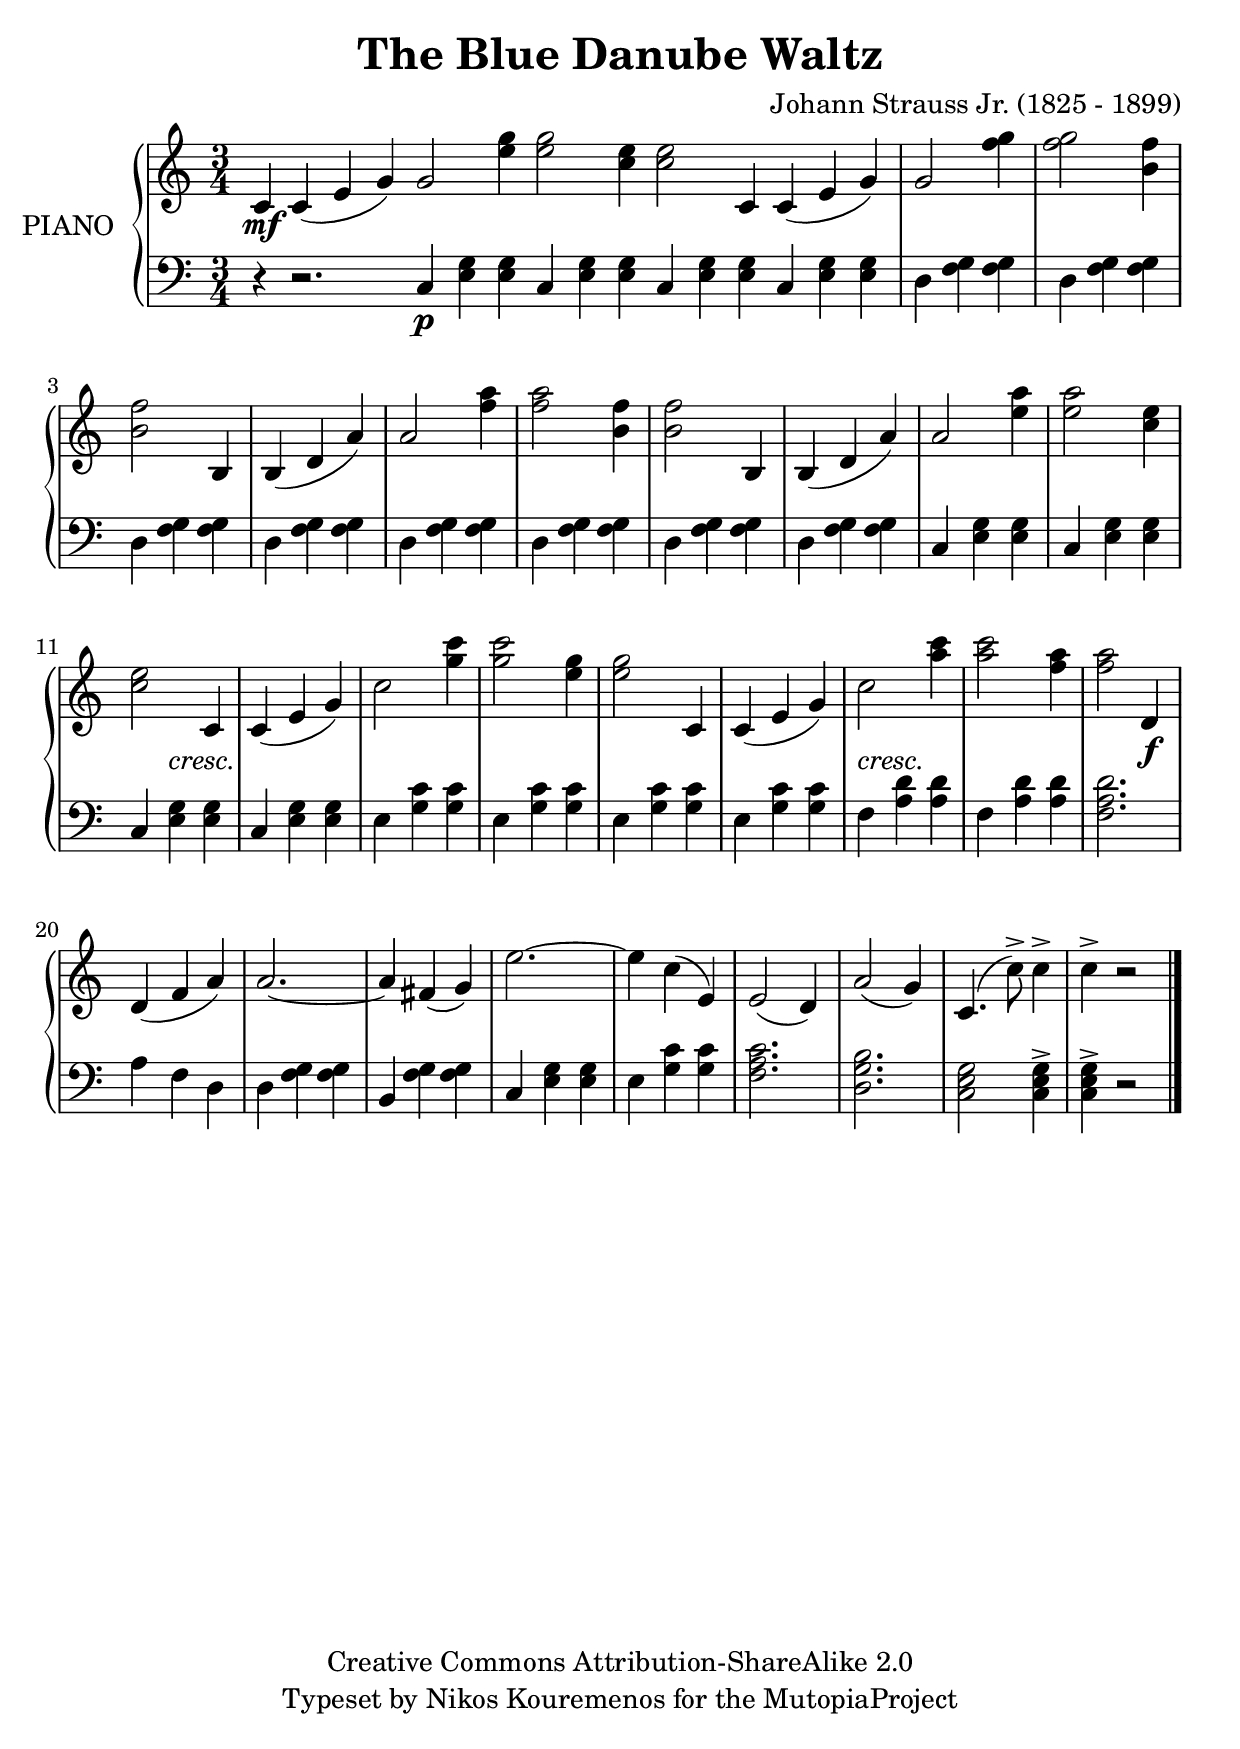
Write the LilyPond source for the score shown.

\version "2.4.2"

% The Blue Danube Waltz
% Johann Strauss Jr.
% 
% typeset by Nikos Kouremenos <kourem AT gmail DOT com>
% source by Christian Mondrup Four Hand Piano reduction (Werner Icking Music Archive)
% also transposed to C major and some other changes. The main theme only (one page)
% so beginners will love me :)
% the 4hand full original can be downloaded from 
% http://icking-music-archive.org/ByComposer/J.Strauss.html
%
% This file was last updated on 2005-1-12.
%
% This music is part of the Mutopia project (http://www.MutopiaProject.org/).
% Copyright (c) The Mutopia Project and Nikos Kouremenos, 2005.
%
% This work is licensed under the Creative Commons Attribution-ShareAlike License 2.0,
% with the additional permission that attribution is not required in an audio
% derivative of this work. To view a copy of that license visit
% http://creativecommons.org/licenses/by-sa/2.0/ or send a letter to Creative Commons,
% 559 Nathan Abbott Way, Stanford, California 94305, USA.
% 

%%
%% MUSIC
%%


middleDynamics = {
    % the first piano is set in soprano eventhough centered
    % other dynamics that are not centered will be found in their voices
    
    \partial 1*4
    
    % bar 1
    s1*0 \mf s4
    
    % bar 2 - 16
    s2.*15
    
    % bar 17
    s4 s4_\markup { "cresc." } s4 |
    
    % bar 18 - 22
    s2.*5
    
    % bar 23
    s4_\markup { "cresc." } s2 |

    % bar 24
    s2.

    % bar 25
    s2 s4.\f


}

upper =  {
	\relative c' {
		\context Voice = "upper" {
			\clef treble
            
            % bar 1
            \partial 1*4
            \stemUp
            c4

            % bar 2
            \slurDown
            c( e g)
            
            % bar 3
            \stemNeutral
            g2 <e' g>4
            
            % bar 4
            <e g>2
            <c e>4
            
            % bar 5
            <c e>2
            c,4

            % bar 6
            c( e g)
            
            % bar 7
            g2 <f' g>4
            
            % bar 8
            <f g>2
            <b, f'>4
            
            % bar 9
            <b f'>2
            b,4
            
            % bar 10
            b( d a')
            
            % bar 11
            a2
            <f' a>4
            
            % bar 12
            <f a>2
            <b, f'>4
                        
            % bar 13
            <b f'>2
            b,4
            
            % bar 14
            b( d a')
            
            % bar 15
            a2
            <e' a>4
            
            % bar 16
            <e a>2
            <c e>4
            
            % bar 17
            <c e>2
            c,4

            % bar 18
            c( e g)
            
            % bar 19
            c2
            <g' c>4
            
            % bar 20
            <g c>2
            <e g>4
            
            % bar 21
            <e g>2
            c,4
            
            % bar 22
            c( e g)
            
            % bar 23
            c2
            <a' c>4
            
            % bar 24
            <a c>2
            <f a>4
            
            % bar 25
            <f a>2
            d,4
            
            % bar 26
            d( f a)
            
            % bar 27
            a2.~
            
            % bar 28
            a4
            fis( g)
            
            % bar 29
            e'2. ~
            
            % bar 30
            e4
            \stemDown \slurUp
            c( \stemUp e,)
            \stemNeutral
            \slurNeutral
            
            % bar 31
            e2( d4)
            
            % bar 32
            a'2( g4)
            
            % bar 33
            c,4.( c'8->) c4->
            
            % bar 34 (finish)
            c4-> r2 \bar "|."
		}
	}
}

lower =  {
	\relative c {
		\context Voice = "lower" {
			\clef bass
            \partial 1*4
            
            r4
            r2.
            
            % bar 3 - 6
            c4 \p <e g> <e g>
            
            c <e g> <e g>
            c <e g> <e g>
            c <e g> <e g>            

            % bar 7 - 14
            d <f g> <f g>
            d <f g> <f g>
            d <f g> <f g>
            d <f g> <f g>
            d <f g> <f g>
            d <f g> <f g>
            d <f g> <f g>
            d <f g> <f g>

            % bar 15 - 18
            c <e g> <e g>
            c <e g> <e g>
            c <e g> <e g>
            c <e g> <e g>
            
            % bar 19 - 22
            e <g c> <g c>
            e <g c> <g c>
            e <g c> <g c>
            e <g c> <g c>

            % bar 23 - 24
            f <a d> <a d>
            f <a d> <a d>
            
            % bar 25
            <f a d>2.
            
            % bar 26
            a4 f d
            
            % bar 27
            d <f g> <f g>
            
            % bar 28
            b, <f' g> <f g>
            
            % bar 29
            c <e g> <e g>
            
            % bar 30
            e <g c> <g c>
            
            % bar 31
            <f a c>2.
            
            % bar 32
            <d g b>2.
            
            % bar 33
            <c e g>2
            <c e g-> >4
            
            % bar 34 (finish)
            <c e g-> >
            r2
		}
	}
}

#(set-global-staff-size 22)

\header {
    title = "The Blue Danube Waltz"
    composer = "Johann Strauss Jr. (1825 - 1899)"
    
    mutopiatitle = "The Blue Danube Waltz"
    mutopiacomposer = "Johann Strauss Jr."
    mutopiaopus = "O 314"
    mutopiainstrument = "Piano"
    date = "1867"
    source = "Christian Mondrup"
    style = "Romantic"
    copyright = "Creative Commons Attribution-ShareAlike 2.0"
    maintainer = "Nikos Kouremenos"
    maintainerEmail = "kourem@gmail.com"
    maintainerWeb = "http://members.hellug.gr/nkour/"
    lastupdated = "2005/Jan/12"
    
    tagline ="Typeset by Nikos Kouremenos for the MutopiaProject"
}

#(set-global-staff-size 24)
\score {
	\context PianoStaff <<
		#(set-accidental-style 'piano-cautionary)
		\set PianoStaff.instrument = "PIANO  "		
		\context Staff = "up" <<
			\time 3/4
			\key c \major
			\upper
		>>
        \context Dynamics=dynamics \middleDynamics
		\context Staff = "down" <<
			\time 3/4
			\key c \major
			\lower
		>>
	>>

	\layout {
        \context { 
           \type "Engraver_group_engraver"
           \name Dynamics
           \alias Voice % So that \cresc works, for example.
           \consists "Output_property_engraver"
     
           minimumVerticalExtent = #'(-1 . 1)
     
           \consists "Script_engraver"
           \consists "Dynamic_engraver"
           \consists "Text_engraver"
           
           \override SpacingSpanner #'shortest-duration-space = #10
     
           \override TextScript #'font-size = #2
           \override TextScript #'font-shape = #'italic
           \override TextScript #'extra-offset = #'(0 . 1.0)
           
           \override DynamicText #'extra-offset = #'(0 . 2.5)
           \override Hairpin #'extra-offset = #'(0 . 2.5)
     
           \consists "Skip_event_swallow_translator"
     
           \consists "Axis_group_engraver"
        }
            \context {
                \PianoStaff
                \accepts Dynamics
                \override VerticalAlignment #'forced-distance = #7
         }
    }
	\midi { \tempo 4 = 150 
        \context {
           \type "Performer_group_performer"
           \name Dynamics
           \consists "Span_dynamic_performer"
           \consists "Dynamic_performer"
         }
         \context {
           \PianoStaff
           \accepts Dynamics
         }
        }
}
